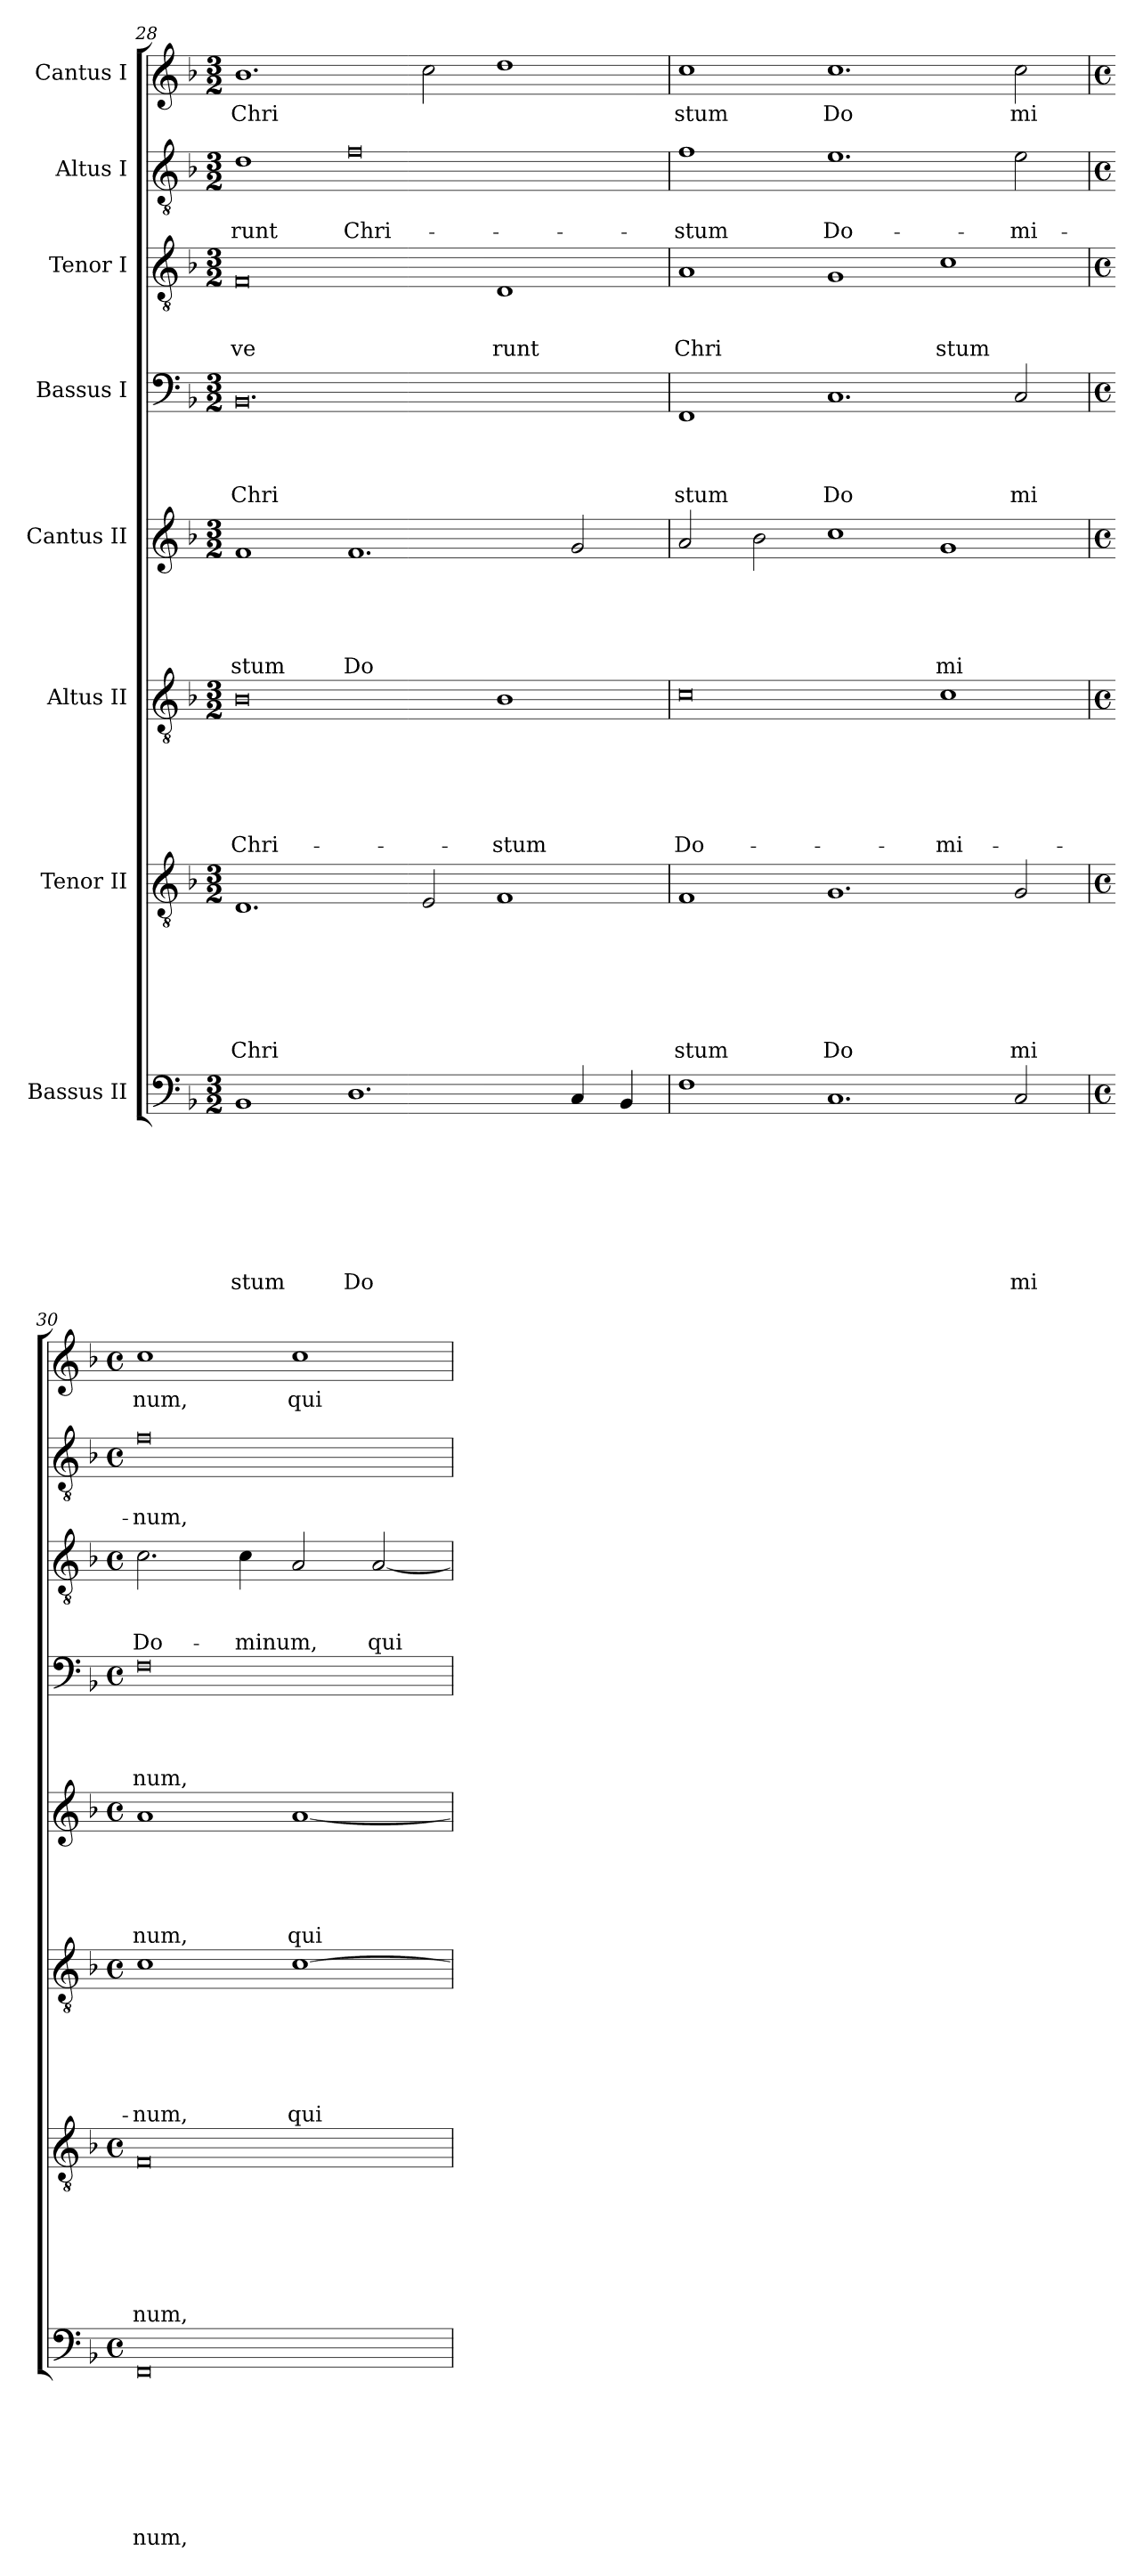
**kern	**text	**text	**text	**text	**text	**text	**text	**text	**kern	**text	**text	**text	**text	**text	**text	**text	**kern	**text	**text	**text	**text	**text	**text	**kern	**text	**text	**text	**text	**text	**kern	**text	**text	**text	**text	**kern	**text	**text	**text	**kern	**text	**text	**kern	**text
*part8	*part8	*part8	*part8	*part8	*part8	*part8	*part8	*part8	*part7	*part7	*part7	*part7	*part7	*part7	*part7	*part7	*part6	*part6	*part6	*part6	*part6	*part6	*part6	*part5	*part5	*part5	*part5	*part5	*part5	*part4	*part4	*part4	*part4	*part4	*part3	*part3	*part3	*part3	*part2	*part2	*part2	*part1	*part1
*staff8	*staff8	*staff8	*staff8	*staff8	*staff8	*staff8	*staff8	*staff8	*staff7	*staff7	*staff7	*staff7	*staff7	*staff7	*staff7	*staff7	*staff6	*staff6	*staff6	*staff6	*staff6	*staff6	*staff6	*staff5	*staff5	*staff5	*staff5	*staff5	*staff5	*staff4	*staff4	*staff4	*staff4	*staff4	*staff3	*staff3	*staff3	*staff3	*staff2	*staff2	*staff2	*staff1	*staff1
*I"Bassus II	*	*	*	*	*	*	*	*	*I"Tenor II	*	*	*	*	*	*	*	*I"Altus II	*	*	*	*	*	*	*I"Cantus II	*	*	*	*	*	*I"Bassus I	*	*	*	*	*I"Tenor I	*	*	*	*I"Altus I	*	*	*I"Cantus I	*
*clefF4	*	*	*	*	*	*	*	*	*clefGv2	*	*	*	*	*	*	*	*clefGv2	*	*	*	*	*	*	*clefG2	*	*	*	*	*	*clefF4	*	*	*	*	*clefGv2	*	*	*	*clefGv2	*	*	*clefG2	*
*k[b-]	*	*	*	*	*	*	*	*	*k[b-]	*	*	*	*	*	*	*	*k[b-]	*	*	*	*	*	*	*k[b-]	*	*	*	*	*	*k[b-]	*	*	*	*	*k[b-]	*	*	*	*k[b-]	*	*	*k[b-]	*
*F:	*	*	*	*	*	*	*	*	*F:	*	*	*	*	*	*	*	*F:	*	*	*	*	*	*	*F:	*	*	*	*	*	*F:	*	*	*	*	*F:	*	*	*	*F:	*	*	*F:	*
*M3/2	*	*	*	*	*	*	*	*	*M3/2	*	*	*	*	*	*	*	*M3/2	*	*	*	*	*	*	*M3/2	*	*	*	*	*	*M3/2	*	*	*	*	*M3/2	*	*	*	*M3/2	*	*	*M3/2	*
=28	=28	=28	=28	=28	=28	=28	=28	=28	=28	=28	=28	=28	=28	=28	=28	=28	=28	=28	=28	=28	=28	=28	=28	=28	=28	=28	=28	=28	=28	=28	=28	=28	=28	=28	=28	=28	=28	=28	=28	=28	=28	=28	=28
!	!	!	!	!	!	!	!	!LO:LY:b	!	!	!	!	!	!	!	!LO:LY:b	!	!	!	!	!	!	!LO:LY:b	!	!	!	!	!	!LO:LY:b	!	!	!	!	!LO:LY:b	!	!	!	!LO:LY:b	!	!	!LO:LY:b	!	!LO:LY:b
1BB-	.	.	.	.	.	.	.	stum	1.D	.	.	.	.	.	.	Chri	0B-	.	.	.	.	.	Chri-	1f	.	.	.	.	stum	0.BB-	.	.	.	Chri	0F	.	.	ve	1d	.	-runt	1.b-	Chri
!	!	!	!	!	!	!	!	!LO:LY:b	!	!	!	!	!	!	!	!	!	!	!	!	!	!	!	!	!	!	!	!	!LO:LY:b	!	!	!	!	!	!	!	!	!	!	!	!LO:LY:b	!	!
1.D	.	.	.	.	.	.	.	Do	.	.	.	.	.	.	.	.	.	.	.	.	.	.	.	1.f	.	.	.	.	Do	.	.	.	.	.	.	.	.	.	0f	.	Chri-	.	.
.	.	.	.	.	.	.	.	.	2E/	.	.	.	.	.	.	.	.	.	.	.	.	.	.	.	.	.	.	.	.	.	.	.	.	.	.	.	.	.	.	.	.	2cc\	.
!	!	!	!	!	!	!	!	!	!	!	!	!	!	!	!	!	!	!	!	!	!	!	!LO:LY:b	!	!	!	!	!	!	!	!	!	!	!	!	!	!	!LO:LY:b	!	!	!	!	!
.	.	.	.	.	.	.	.	.	1F	.	.	.	.	.	.	.	1B-	.	.	.	.	.	-stum	.	.	.	.	.	.	.	.	.	.	.	1D	.	.	runt	.	.	.	1dd	.
4C/	.	.	.	.	.	.	.	.	.	.	.	.	.	.	.	.	.	.	.	.	.	.	.	2g/	.	.	.	.	.	.	.	.	.	.	.	.	.	.	.	.	.	.	.
4BB-/	.	.	.	.	.	.	.	.	.	.	.	.	.	.	.	.	.	.	.	.	.	.	.	.	.	.	.	.	.	.	.	.	.	.	.	.	.	.	.	.	.	.	.
=29	=29	=29	=29	=29	=29	=29	=29	=29	=29	=29	=29	=29	=29	=29	=29	=29	=29	=29	=29	=29	=29	=29	=29	=29	=29	=29	=29	=29	=29	=29	=29	=29	=29	=29	=29	=29	=29	=29	=29	=29	=29	=29	=29
!	!	!	!	!	!	!	!	!	!	!	!	!	!	!	!	!LO:LY:b	!	!	!	!	!	!	!LO:LY:b	!	!	!	!	!	!	!	!	!	!	!LO:LY:b	!	!	!	!LO:LY:b	!	!	!LO:LY:b	!	!LO:LY:b
1F	.	.	.	.	.	.	.	.	1F	.	.	.	.	.	.	stum	0c	.	.	.	.	.	Do-	2a/	.	.	.	.	.	1FF	.	.	.	stum	1A	.	.	Chri	1f	.	-stum	1cc	stum
.	.	.	.	.	.	.	.	.	.	.	.	.	.	.	.	.	.	.	.	.	.	.	.	2b-\	.	.	.	.	.	.	.	.	.	.	.	.	.	.	.	.	.	.	.
!	!	!	!	!	!	!	!	!	!	!	!	!	!	!	!	!LO:LY:b	!	!	!	!	!	!	!	!	!	!	!	!	!	!	!	!	!	!LO:LY:b	!	!	!	!	!	!	!LO:LY:b	!	!LO:LY:b
1.C	.	.	.	.	.	.	.	.	1.G	.	.	.	.	.	.	Do	.	.	.	.	.	.	.	1cc	.	.	.	.	.	1.C	.	.	.	Do	1G	.	.	.	1.e	.	Do-	1.cc	Do
!	!	!	!	!	!	!	!	!	!	!	!	!	!	!	!	!	!	!	!	!	!	!	!LO:LY:b	!	!	!	!	!	!LO:LY:b	!	!	!	!	!	!	!	!	!LO:LY:b	!	!	!	!	!
.	.	.	.	.	.	.	.	.	.	.	.	.	.	.	.	.	1c	.	.	.	.	.	-mi-	1g	.	.	.	.	mi	.	.	.	.	.	1c	.	.	stum	.	.	.	.	.
!	!	!	!	!	!	!	!	!LO:LY:b	!	!	!	!	!	!	!	!LO:LY:b	!	!	!	!	!	!	!	!	!	!	!	!	!	!	!	!	!	!LO:LY:b	!	!	!	!	!	!	!LO:LY:b	!	!LO:LY:b
2C/	.	.	.	.	.	.	.	mi	2G/	.	.	.	.	.	.	mi	.	.	.	.	.	.	.	.	.	.	.	.	.	2C/	.	.	.	mi	.	.	.	.	2e\	.	-mi-	2cc\	mi
!!LO:LB:g=z
=30	=30	=30	=30	=30	=30	=30	=30	=30	=30	=30	=30	=30	=30	=30	=30	=30	=30	=30	=30	=30	=30	=30	=30	=30	=30	=30	=30	=30	=30	=30	=30	=30	=30	=30	=30	=30	=30	=30	=30	=30	=30	=30	=30
*M4/4	*	*	*	*	*	*	*	*	*M4/4	*	*	*	*	*	*	*	*M4/4	*	*	*	*	*	*	*M4/4	*	*	*	*	*	*M4/4	*	*	*	*	*M4/4	*	*	*	*M4/4	*	*	*M4/4	*
*met(c)	*	*	*	*	*	*	*	*	*met(c)	*	*	*	*	*	*	*	*met(c)	*	*	*	*	*	*	*met(c)	*	*	*	*	*	*met(c)	*	*	*	*	*met(c)	*	*	*	*met(c)	*	*	*met(c)	*
!	!	!	!	!	!	!	!	!LO:LY:b	!	!	!	!	!	!	!	!LO:LY:b	!	!	!	!	!	!	!LO:LY:b	!	!	!	!	!	!LO:LY:b	!	!	!	!	!LO:LY:b	!	!	!	!LO:LY:b	!	!	!LO:LY:b	!	!LO:LY:b
0FF	.	.	.	.	.	.	.	num,	0F	.	.	.	.	.	.	num,	1c	.	.	.	.	.	-num,	1a	.	.	.	.	num,	0F	.	.	.	num,	2.c\	.	.	Do-	0f	.	-num,	1cc	num,
!	!	!	!	!	!	!	!	!	!	!	!	!	!	!	!	!	!	!	!	!	!	!	!	!	!	!	!	!	!	!	!	!	!	!	!	!	!	!LO:LY:b	!	!	!	!	!
.	.	.	.	.	.	.	.	.	.	.	.	.	.	.	.	.	.	.	.	.	.	.	.	.	.	.	.	.	.	.	.	.	.	.	4c\	.	.	-minum,	.	.	.	.	.
!	!	!	!	!	!	!	!	!	!	!	!	!	!	!	!	!	!	!	!	!	!	!	!LO:LY:b	!	!	!	!	!	!LO:LY:b	!	!	!	!	!	!	!	!	!	!	!	!	!	!LO:LY:b
.	.	.	.	.	.	.	.	.	.	.	.	.	.	.	.	.	[>1c	.	.	.	.	.	qui	[<1a	.	.	.	.	qui-	.	.	.	.	.	2A/	.	.	.	.	.	.	1cc	qui
!	!	!	!	!	!	!	!	!	!	!	!	!	!	!	!	!	!	!	!	!	!	!	!	!	!	!	!	!	!	!	!	!	!	!	!	!	!	!LO:LY:b	!	!	!	!	!
.	.	.	.	.	.	.	.	.	.	.	.	.	.	.	.	.	.	.	.	.	.	.	.	.	.	.	.	.	.	.	.	.	.	.	[<2A/	.	.	qui-	.	.	.	.	.
=	=	=	=	=	=	=	=	=	=	=	=	=	=	=	=	=	=	=	=	=	=	=	=	=	=	=	=	=	=	=	=	=	=	=	=	=	=	=	=	=	=	=	=
*-	*-	*-	*-	*-	*-	*-	*-	*-	*-	*-	*-	*-	*-	*-	*-	*-	*-	*-	*-	*-	*-	*-	*-	*-	*-	*-	*-	*-	*-	*-	*-	*-	*-	*-	*-	*-	*-	*-	*-	*-	*-	*-	*-
